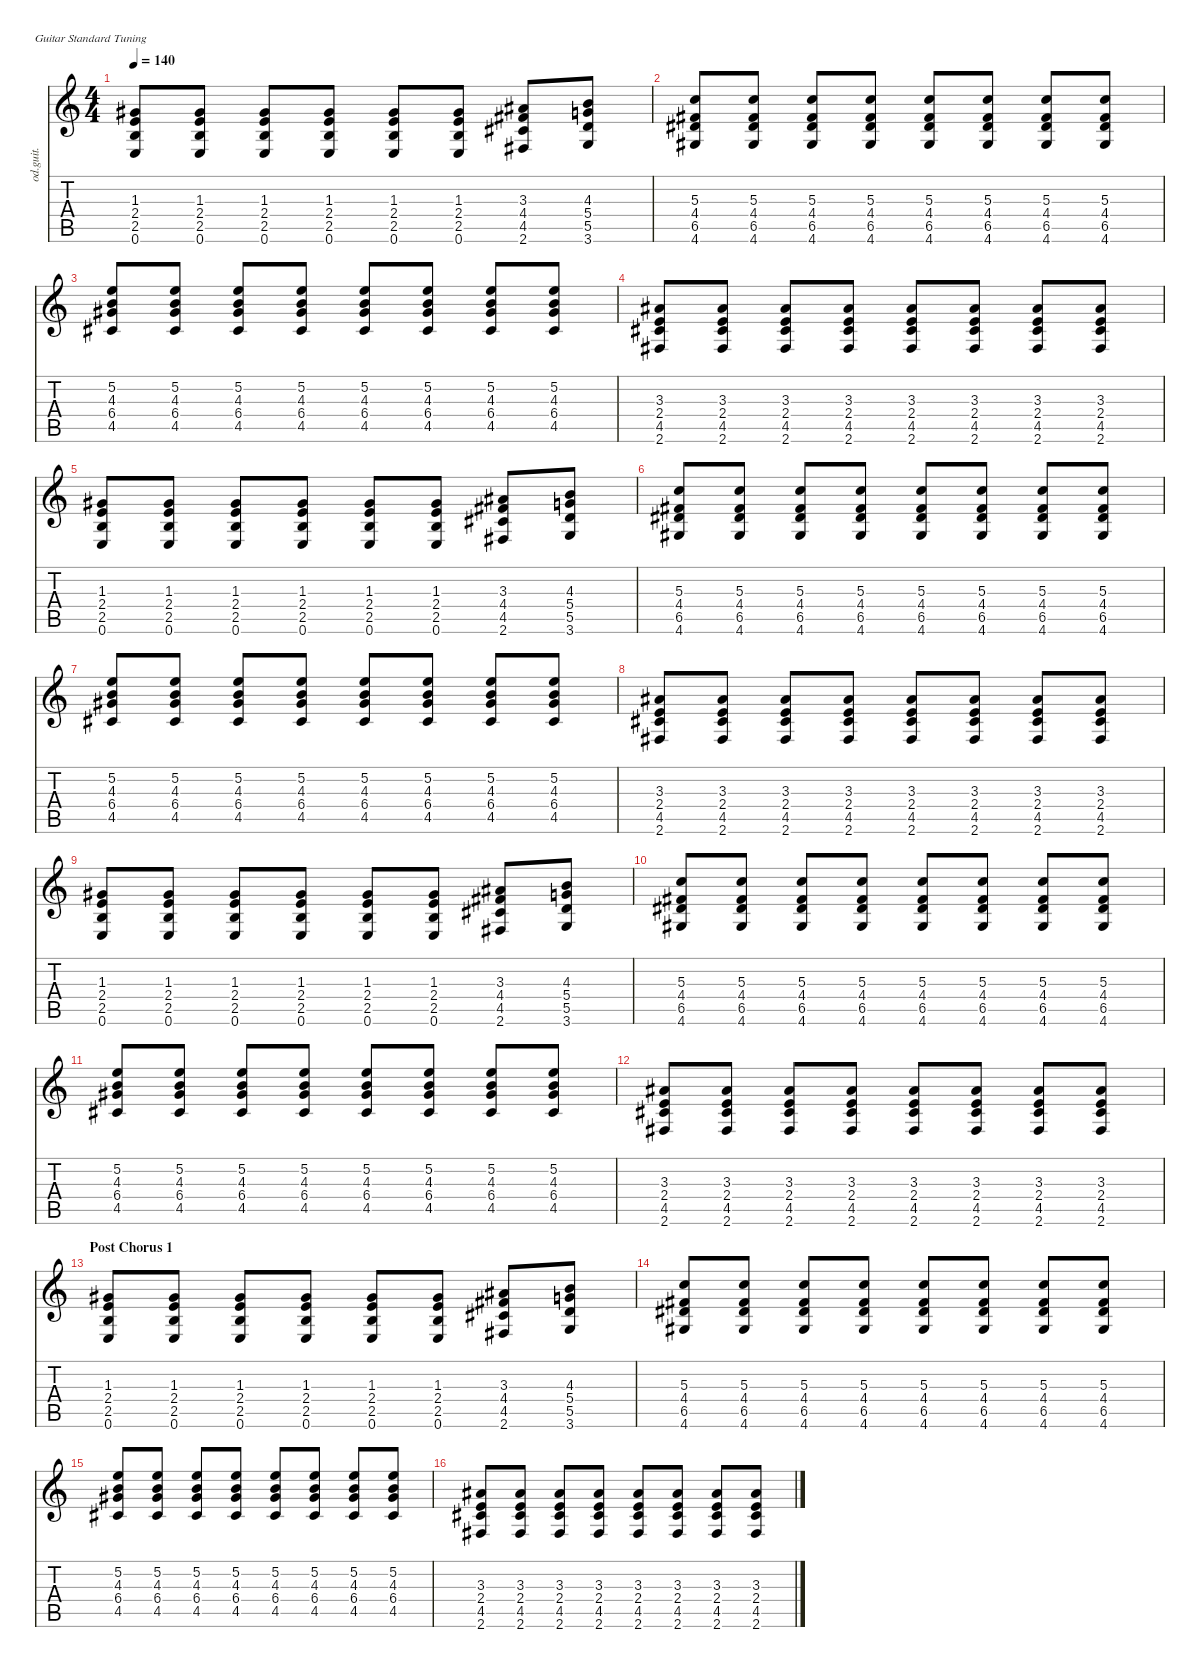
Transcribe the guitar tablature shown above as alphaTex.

\defaultSystemsLayout 4
\hideDynamics
\bracketExtendMode nobrackets
\otherSystemsTrackNameOrientation horizontal
\track ("Ритм" "od.guit.") {instrument overdrivenguitar}
\staff {score tabs}
\tuning (E4 B3 G3 D3 A2 E2)
\ts (4 4)
\tempo 140
\clef g2
\ks c
(0.6 2.5 2.4 1.3{acc #}).8{dy mf beam Up} (0.6 2.5 2.4 1.3{acc #}).8{beam Up} (0.6 2.5 2.4 1.3{acc #}).8{beam Up} (0.6 2.5 2.4 1.3{acc #}).8{beam Up} (0.6 2.5 2.4 1.3{acc #}).8{beam Up} (0.6 2.5 2.4 1.3{acc #}).8{beam Up} (2.6{acc #} 4.5{acc #} 4.4{acc #} 3.3{acc #}).8{beam Up} (3.6 5.5 5.4 4.3).8{beam Up} |
(4.6{acc #} 6.5{acc #} 4.4{acc #} 5.3).8{beam Up} (4.6{acc #} 6.5{acc #} 4.4{acc #} 5.3).8{beam Up} (4.6{acc #} 6.5{acc #} 4.4{acc #} 5.3).8{beam Up} (4.6{acc #} 6.5{acc #} 4.4{acc #} 5.3).8{beam Up} (4.6{acc #} 6.5{acc #} 4.4{acc #} 5.3).8{beam Up} (4.6{acc #} 6.5{acc #} 4.4{acc #} 5.3).8{beam Up} (4.6{acc #} 6.5{acc #} 4.4{acc #} 5.3).8{beam Up} (4.6{acc #} 6.5{acc #} 4.4{acc #} 5.3).8{beam Up} |
(4.5{acc #} 6.4{acc #} 4.3 5.2).8{beam Up} (4.5{acc #} 6.4{acc #} 4.3 5.2).8{beam Up} (4.5{acc #} 6.4{acc #} 4.3 5.2).8{beam Up} (4.5{acc #} 6.4{acc #} 4.3 5.2).8{beam Up} (4.5{acc #} 6.4{acc #} 4.3 5.2).8{beam Up} (4.5{acc #} 6.4{acc #} 4.3 5.2).8{beam Up} (4.5{acc #} 6.4{acc #} 4.3 5.2).8{beam Up} (4.5{acc #} 6.4{acc #} 4.3 5.2).8{beam Up} |
(2.6{acc #} 4.5{acc #} 2.4 3.3{acc #}).8{beam Up} (2.6{acc #} 4.5{acc #} 2.4 3.3{acc #}).8{beam Up} (2.6{acc #} 4.5{acc #} 2.4 3.3{acc #}).8{beam Up} (2.6{acc #} 4.5{acc #} 2.4 3.3{acc #}).8{beam Up} (2.6{acc #} 4.5{acc #} 2.4 3.3{acc #}).8{beam Up} (2.6{acc #} 4.5{acc #} 2.4 3.3{acc #}).8{beam Up} (2.6{acc #} 4.5{acc #} 2.4 3.3{acc #}).8{beam Up} (2.6{acc #} 4.5{acc #} 2.4 3.3{acc #}).8{beam Up} |
(0.6 2.5 2.4 1.3{acc #}).8{beam Up} (0.6 2.5 2.4 1.3{acc #}).8{beam Up} (0.6 2.5 2.4 1.3{acc #}).8{beam Up} (0.6 2.5 2.4 1.3{acc #}).8{beam Up} (0.6 2.5 2.4 1.3{acc #}).8{beam Up} (0.6 2.5 2.4 1.3{acc #}).8{beam Up} (2.6{acc #} 4.5{acc #} 4.4{acc #} 3.3{acc #}).8{beam Up} (3.6 5.5 5.4 4.3).8{beam Up} |
(4.6{acc #} 6.5{acc #} 4.4{acc #} 5.3).8{beam Up} (4.6{acc #} 6.5{acc #} 4.4{acc #} 5.3).8{beam Up} (4.6{acc #} 6.5{acc #} 4.4{acc #} 5.3).8{beam Up} (4.6{acc #} 6.5{acc #} 4.4{acc #} 5.3).8{beam Up} (4.6{acc #} 6.5{acc #} 4.4{acc #} 5.3).8{beam Up} (4.6{acc #} 6.5{acc #} 4.4{acc #} 5.3).8{beam Up} (4.6{acc #} 6.5{acc #} 4.4{acc #} 5.3).8{beam Up} (4.6{acc #} 6.5{acc #} 4.4{acc #} 5.3).8{beam Up} |
(4.5{acc #} 6.4{acc #} 4.3 5.2).8{beam Up} (4.5{acc #} 6.4{acc #} 4.3 5.2).8{beam Up} (4.5{acc #} 6.4{acc #} 4.3 5.2).8{beam Up} (4.5{acc #} 6.4{acc #} 4.3 5.2).8{beam Up} (4.5{acc #} 6.4{acc #} 4.3 5.2).8{beam Up} (4.5{acc #} 6.4{acc #} 4.3 5.2).8{beam Up} (4.5{acc #} 6.4{acc #} 4.3 5.2).8{beam Up} (4.5{acc #} 6.4{acc #} 4.3 5.2).8{beam Up} |
(2.6{acc #} 4.5{acc #} 2.4 3.3{acc #}).8{beam Up} (2.6{acc #} 4.5{acc #} 2.4 3.3{acc #}).8{beam Up} (2.6{acc #} 4.5{acc #} 2.4 3.3{acc #}).8{beam Up} (2.6{acc #} 4.5{acc #} 2.4 3.3{acc #}).8{beam Up} (2.6{acc #} 4.5{acc #} 2.4 3.3{acc #}).8{beam Up} (2.6{acc #} 4.5{acc #} 2.4 3.3{acc #}).8{beam Up} (2.6{acc #} 4.5{acc #} 2.4 3.3{acc #}).8{beam Up} (2.6{acc #} 4.5{acc #} 2.4 3.3{acc #}).8{beam Up} |
(0.6 2.5 2.4 1.3{acc #}).8{beam Up} (0.6 2.5 2.4 1.3{acc #}).8{beam Up} (0.6 2.5 2.4 1.3{acc #}).8{beam Up} (0.6 2.5 2.4 1.3{acc #}).8{beam Up} (0.6 2.5 2.4 1.3{acc #}).8{beam Up} (0.6 2.5 2.4 1.3{acc #}).8{beam Up} (2.6{acc #} 4.5{acc #} 4.4{acc #} 3.3{acc #}).8{beam Up} (3.6 5.5 5.4 4.3).8{beam Up} |
(4.6{acc #} 6.5{acc #} 4.4{acc #} 5.3).8{beam Up} (4.6{acc #} 6.5{acc #} 4.4{acc #} 5.3).8{beam Up} (4.6{acc #} 6.5{acc #} 4.4{acc #} 5.3).8{beam Up} (4.6{acc #} 6.5{acc #} 4.4{acc #} 5.3).8{beam Up} (4.6{acc #} 6.5{acc #} 4.4{acc #} 5.3).8{beam Up} (4.6{acc #} 6.5{acc #} 4.4{acc #} 5.3).8{beam Up} (4.6{acc #} 6.5{acc #} 4.4{acc #} 5.3).8{beam Up} (4.6{acc #} 6.5{acc #} 4.4{acc #} 5.3).8{beam Up} |
(4.5{acc #} 6.4{acc #} 4.3 5.2).8{beam Up} (4.5{acc #} 6.4{acc #} 4.3 5.2).8{beam Up} (4.5{acc #} 6.4{acc #} 4.3 5.2).8{beam Up} (4.5{acc #} 6.4{acc #} 4.3 5.2).8{beam Up} (4.5{acc #} 6.4{acc #} 4.3 5.2).8{beam Up} (4.5{acc #} 6.4{acc #} 4.3 5.2).8{beam Up} (4.5{acc #} 6.4{acc #} 4.3 5.2).8{beam Up} (4.5{acc #} 6.4{acc #} 4.3 5.2).8{beam Up} |
(2.6{acc #} 4.5{acc #} 2.4 3.3{acc #}).8{beam Up} (2.6{acc #} 4.5{acc #} 2.4 3.3{acc #}).8{beam Up} (2.6{acc #} 4.5{acc #} 2.4 3.3{acc #}).8{beam Up} (2.6{acc #} 4.5{acc #} 2.4 3.3{acc #}).8{beam Up} (2.6{acc #} 4.5{acc #} 2.4 3.3{acc #}).8{beam Up} (2.6{acc #} 4.5{acc #} 2.4 3.3{acc #}).8{beam Up} (2.6{acc #} 4.5{acc #} 2.4 3.3{acc #}).8{beam Up} (2.6{acc #} 4.5{acc #} 2.4 3.3{acc #}).8{beam Up} |
\section ("" "Post Chorus 1")
(0.6 2.5 2.4 1.3{acc #}).8{beam Up} (0.6 2.5 2.4 1.3{acc #}).8{beam Up} (0.6 2.5 2.4 1.3{acc #}).8{beam Up} (0.6 2.5 2.4 1.3{acc #}).8{beam Up} (0.6 2.5 2.4 1.3{acc #}).8{beam Up} (0.6 2.5 2.4 1.3{acc #}).8{beam Up} (2.6{acc #} 4.5{acc #} 4.4{acc #} 3.3{acc #}).8{beam Up} (3.6 5.5 5.4 4.3).8{beam Up} |
(4.6{acc #} 6.5{acc #} 4.4{acc #} 5.3).8{beam Up} (4.6{acc #} 6.5{acc #} 4.4{acc #} 5.3).8{beam Up} (4.6{acc #} 6.5{acc #} 4.4{acc #} 5.3).8{beam Up} (4.6{acc #} 6.5{acc #} 4.4{acc #} 5.3).8{beam Up} (4.6{acc #} 6.5{acc #} 4.4{acc #} 5.3).8{beam Up} (4.6{acc #} 6.5{acc #} 4.4{acc #} 5.3).8{beam Up} (4.6{acc #} 6.5{acc #} 4.4{acc #} 5.3).8{beam Up} (4.6{acc #} 6.5{acc #} 4.4{acc #} 5.3).8{beam Up} |
(4.5{acc #} 6.4{acc #} 4.3 5.2).8{beam Up} (4.5{acc #} 6.4{acc #} 4.3 5.2).8{beam Up} (4.5{acc #} 6.4{acc #} 4.3 5.2).8{beam Up} (4.5{acc #} 6.4{acc #} 4.3 5.2).8{beam Up} (4.5{acc #} 6.4{acc #} 4.3 5.2).8{beam Up} (4.5{acc #} 6.4{acc #} 4.3 5.2).8{beam Up} (4.5{acc #} 6.4{acc #} 4.3 5.2).8{beam Up} (4.5{acc #} 6.4{acc #} 4.3 5.2).8{beam Up} |
(2.6{acc #} 4.5{acc #} 2.4 3.3{acc #}).8{beam Up} (2.6{acc #} 4.5{acc #} 2.4 3.3{acc #}).8{beam Up} (2.6{acc #} 4.5{acc #} 2.4 3.3{acc #}).8{beam Up} (2.6{acc #} 4.5{acc #} 2.4 3.3{acc #}).8{beam Up} (2.6{acc #} 4.5{acc #} 2.4 3.3{acc #}).8{beam Up} (2.6{acc #} 4.5{acc #} 2.4 3.3{acc #}).8{beam Up} (2.6{acc #} 4.5{acc #} 2.4 3.3{acc #}).8{beam Up} (2.6{acc #} 4.5{acc #} 2.4 3.3{acc #}).8{beam Up}
